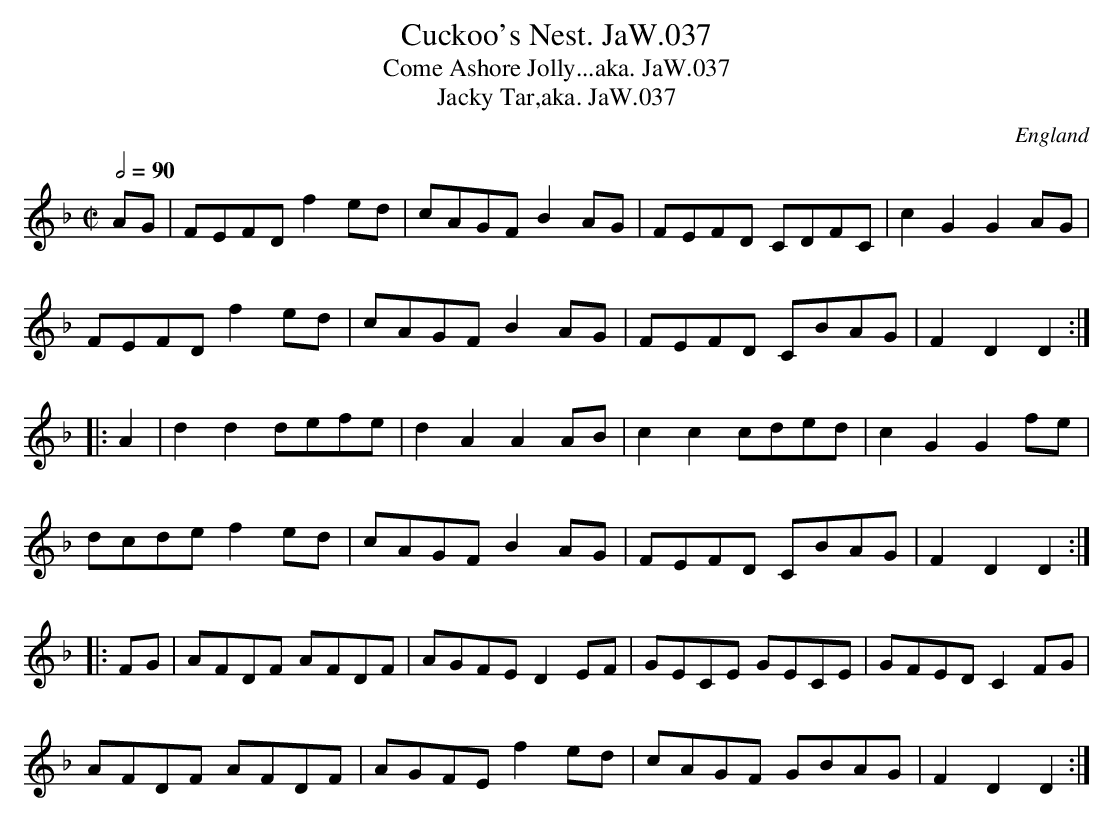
X:1
T:Cuckoo's Nest. JaW.037
T:Come Ashore Jolly...aka. JaW.037
T:Jacky Tar,aka. JaW.037
L:1/8
M:C|
O:England
Q:1/2=90
K:F
AG|FEFD f2ed|cAGF B2AG|FEFD CDFC|c2G2 G2AG|!
FEFD f2ed|cAGF B2AG|FEFD CBAG|F2D2 D2:|!
|:A2|d2d2 defe|d2A2 A2AB|c2c2 cded|c2G2 G2fe|!
dcde f2ed|cAGF B2AG|FEFD CBAG|F2D2 D2:|!
|:FG|AFDF AFDF|AGFE D2EF|GECE GECE|GFED C2FG|!
AFDF AFDF|AGFE f2ed|cAGF GBAG|F2D2 D2:|
